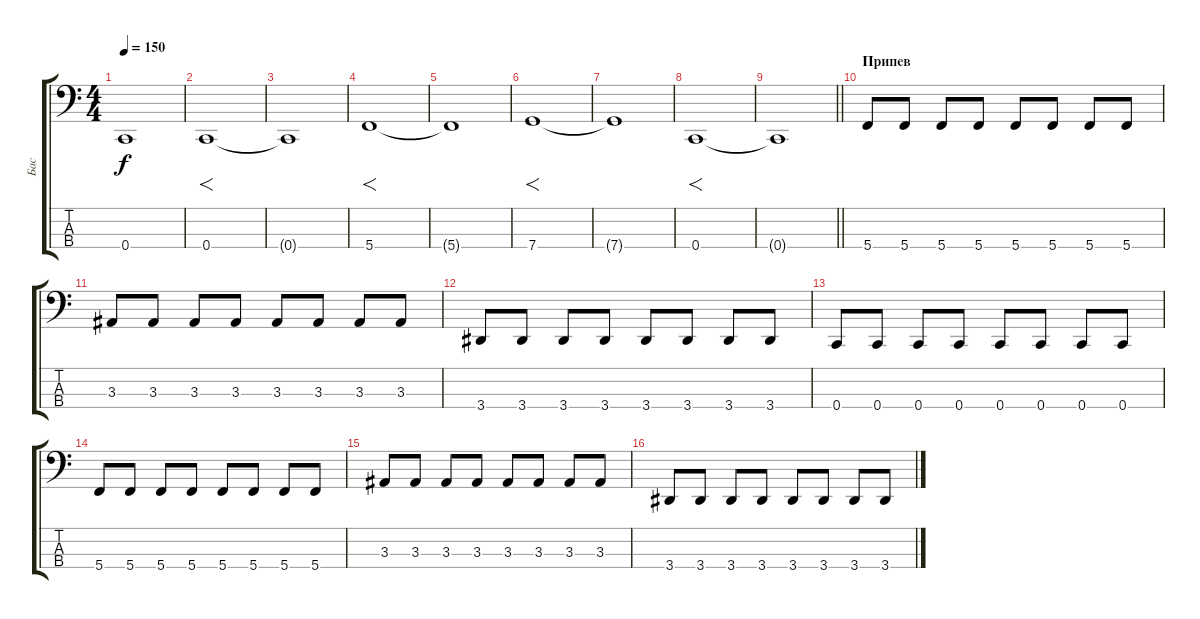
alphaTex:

\track ("Бас" "Бас") {instrument electricbasspick}
\staff {score tabs}
\tuning (F2 C2 G1 C1) {hide}
\ts (4 4)
\tempo 150
\clef f4
\ks c
0.4{t}.1{dy f} |
0.4.1{f} |
0.4{t}.1 |
5.4.1{f} |
5.4{t}.1 |
7.4.1{f} |
7.4{t}.1 |
0.4.1{f} |
\barLineRight lightlight
0.4{t}.1 |
\section ("" "Припев")
5.4.8 5.4.8 5.4.8 5.4.8 5.4.8 5.4.8 5.4.8 5.4.8 |
3.3.8 3.3.8 3.3.8 3.3.8 3.3.8 3.3.8 3.3.8 3.3.8 |
3.4.8 3.4.8 3.4.8 3.4.8 3.4.8 3.4.8 3.4.8 3.4.8 |
0.4.8 0.4.8 0.4.8 0.4.8 0.4.8 0.4.8 0.4.8 0.4.8 |
5.4.8 5.4.8 5.4.8 5.4.8 5.4.8 5.4.8 5.4.8 5.4.8 |
3.3.8 3.3.8 3.3.8 3.3.8 3.3.8 3.3.8 3.3.8 3.3.8 |
3.4.8 3.4.8 3.4.8 3.4.8 3.4.8 3.4.8 3.4.8 3.4.8
